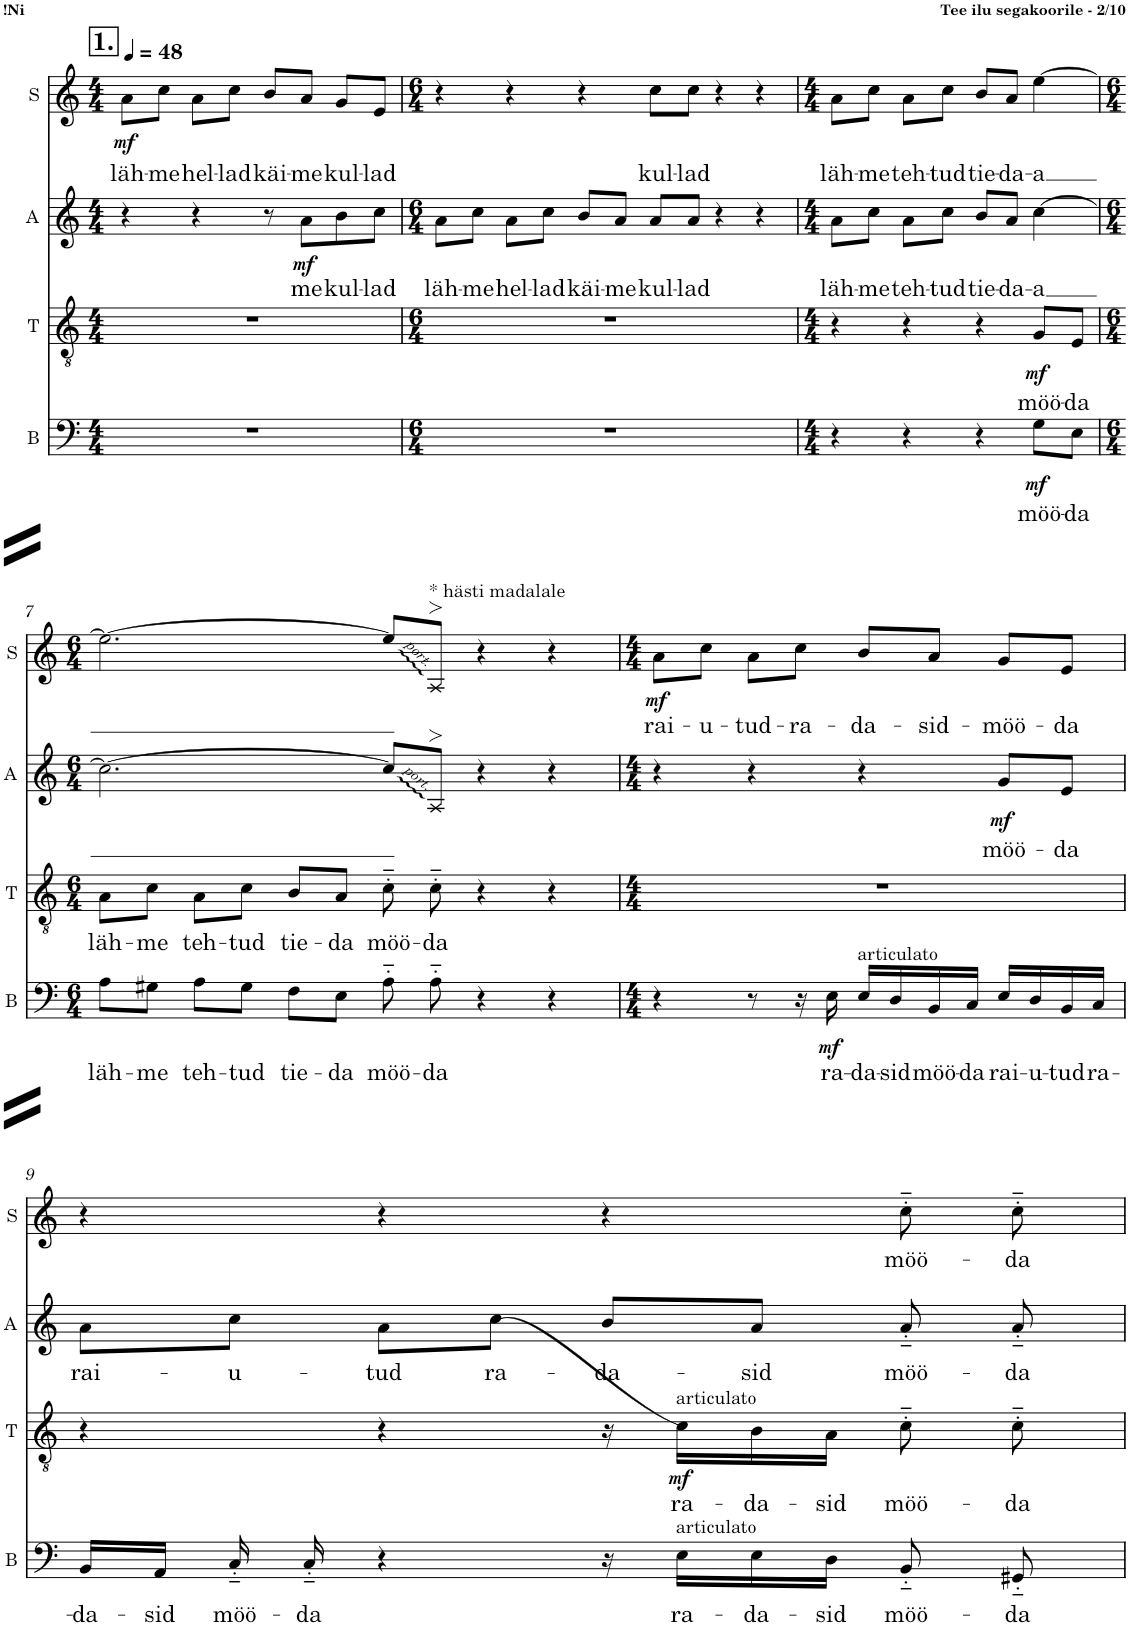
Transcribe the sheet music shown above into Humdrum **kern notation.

**kern	**text	**dynam	**kern	**text	**dynam	**kern	**text	**dynam	**kern	**text	**dynam
*part4	*part4	*part4	*part3	*part3	*part3	*part2	*part2	*part2	*part1	*part1	*part1
*staff4	*staff4	*staff4	*staff3	*staff3	*staff3	*staff2	*staff2	*staff2	*staff1	*staff1	*staff1
*I"B	*	*	*I"T	*	*	*I"A	*	*	*I"S	*	*
*I'B	*	*	*I'T	*	*	*I'A	*	*	*I'S	*	*
*clefF4	*	*	*clefGv2	*	*	*clefG2	*	*	*clefG2	*	*
*	*	*	*	*	*	*Trd1c2	*	*	*	*	*
*k[]	*	*	*k[]	*	*	*k[]	*	*	*k[]	*	*
*M4/4	*	*	*M4/4	*	*	*M4/4	*	*	*M4/4	*	*
*MM48	*	*	*MM48	*	*	*MM48	*	*	*MM48	*	*
!!LO:REH:place=s1:a:B:cj:fs=14:t=1.
=4	=4	=4	=4	=4	=4	=4	=4	=4	=4	=4	=4
!	!	!	!	!	!	!	!	!	!	!LO:LY:b	!LO:DY:b
1r	.	.	1r	.	.	4r	.	.	8a\L	läh-	mf
!	!	!	!	!	!	!	!	!	!	!LO:LY:b	!
.	.	.	.	.	.	.	.	.	8cc\J	-me	.
!	!	!	!	!	!	!	!	!	!	!LO:LY:b	!
.	.	.	.	.	.	4r	.	.	8a\L	hel-	.
!	!	!	!	!	!	!	!	!	!	!LO:LY:b	!
.	.	.	.	.	.	.	.	.	8cc\J	-lad	.
!	!	!	!	!	!	!	!	!	!	!LO:LY:b	!
.	.	.	.	.	.	8r	.	.	8b/L	käi-	.
!	!	!	!	!	!	!	!LO:LY:b	!LO:DY:b	!	!LO:LY:b	!
.	.	.	.	.	.	8a\L	me	mf	8a/J	-me	.
!	!	!	!	!	!	!	!LO:LY:b	!	!	!LO:LY:b	!
.	.	.	.	.	.	8b\	kul-	.	8g/L	kul-	.
!	!	!	!	!	!	!	!LO:LY:b	!	!	!LO:LY:b	!
.	.	.	.	.	.	8cc\J	-lad	.	8e/J	-lad	.
=5	=5	=5	=5	=5	=5	=5	=5	=5	=5	=5	=5
*M6/4	*	*	*M6/4	*	*	*M6/4	*	*	*M6/4	*	*
!	!	!	!	!	!	!	!LO:LY:b	!	!	!	!
1.r	.	.	1.r	.	.	8a\L	läh-	.	4r	.	.
!	!	!	!	!	!	!	!LO:LY:b	!	!	!	!
.	.	.	.	.	.	8cc\J	-me	.	.	.	.
!	!	!	!	!	!	!	!LO:LY:b	!	!	!	!
.	.	.	.	.	.	8a\L	hel-	.	4r	.	.
!	!	!	!	!	!	!	!LO:LY:b	!	!	!	!
.	.	.	.	.	.	8cc\J	-lad	.	.	.	.
!	!	!	!	!	!	!	!LO:LY:b	!	!	!	!
.	.	.	.	.	.	8b/L	käi-	.	4r	.	.
!	!	!	!	!	!	!	!LO:LY:b	!	!	!	!
.	.	.	.	.	.	8a/J	-me	.	.	.	.
!	!	!	!	!	!	!	!LO:LY:b	!	!	!LO:LY:b	!
.	.	.	.	.	.	8a/L	kul-	.	8cc\L	kul-	.
!	!	!	!	!	!	!	!LO:LY:b	!	!	!LO:LY:b	!
.	.	.	.	.	.	8a/J	-lad	.	8cc\J	-lad	.
.	.	.	.	.	.	4r	.	.	4r	.	.
.	.	.	.	.	.	4r	.	.	4r	.	.
=6	=6	=6	=6	=6	=6	=6	=6	=6	=6	=6	=6
*M4/4	*	*	*M4/4	*	*	*M4/4	*	*	*M4/4	*	*
!	!	!	!	!	!	!	!LO:LY:b	!	!	!LO:LY:b	!
4r	.	.	4r	.	.	8a\L	läh-	.	8a\L	läh-	.
!	!	!	!	!	!	!	!LO:LY:b	!	!	!LO:LY:b	!
.	.	.	.	.	.	8cc\J	-me	.	8cc\J	-me	.
!	!	!	!	!	!	!	!LO:LY:b	!	!	!LO:LY:b	!
4r	.	.	4r	.	.	8a\L	teh-	.	8a\L	teh-	.
!	!	!	!	!	!	!	!LO:LY:b	!	!	!LO:LY:b	!
.	.	.	.	.	.	8cc\J	-tud	.	8cc\J	-tud	.
!	!	!	!	!	!	!	!LO:LY:b	!	!	!LO:LY:b	!
4r	.	.	4r	.	.	8b/L	tie-	.	8b/L	tie-	.
!	!	!	!	!	!	!	!LO:LY:b	!	!	!LO:LY:b	!
.	.	.	.	.	.	8a/J	-da-	.	8a/J	-da-	.
!	!LO:LY:b	!LO:DY:b	!	!LO:LY:b	!LO:DY:b	!	!LO:LY:b	!	!	!LO:LY:b	!
8G\L	möö-	mf	8G/L	möö-	mf	[4cc\	-a	.	[4ee\	-a	.
!	!LO:LY:b	!	!	!LO:LY:b	!	!	!	!	!	!	!
8E\J	-da	.	8E/J	-da	.	.	.	.	.	.	.
!!LO:LB:g=z
=7	=7	=7	=7	=7	=7	=7	=7	=7	=7	=7	=7
*M6/4	*	*	*M6/4	*	*	*M6/4	*	*	*M6/4	*	*
!	!LO:LY:b	!	!	!LO:LY:b	!	!	!	!	!	!	!
8A\L	läh-	.	8A\L	läh-	.	2.cc\_	.	.	2.ee\_	.	.
!	!LO:LY:b	!	!	!LO:LY:b	!	!	!	!	!	!	!
8G#X\J	-me	.	8c\J	-me	.	.	.	.	.	.	.
!	!LO:LY:b	!	!	!LO:LY:b	!	!	!	!	!	!	!
8A\L	teh-	.	8A\L	teh-	.	.	.	.	.	.	.
!	!LO:LY:b	!	!	!LO:LY:b	!	!	!	!	!	!	!
8G#\J	-tud	.	8c\J	-tud	.	.	.	.	.	.	.
!	!LO:LY:b	!	!	!LO:LY:b	!	!	!	!	!	!	!
8F\L	tie-	.	8B/L	tie-	.	.	.	.	.	.	.
!	!LO:LY:b	!	!	!LO:LY:b	!	!	!	!	!	!	!
8E\J	-da	.	8A/J	-da	.	.	.	.	.	.	.
!	!LO:LY:b	!	!	!LO:LY:b	!	!	!	!	!	!	!
8A'~\	möö-	.	8c'~\	möö-	.	8cc/L]	.	.	8ee/L]	.	.
!	!	!	!	!	!	!	!	!	!LO:TX:a:t=* hästi madalale	!	!
!	!LO:LY:b	!	!	!LO:LY:b	!	!	!	!	!	!	!
8A'~\	-da	.	8c'~\	-da	.	8A>/J	.	.	8A>/J	.	.
4r	.	.	4r	.	.	4r	.	.	4r	.	.
4r	.	.	4r	.	.	4r	.	.	4r	.	.
=8	=8	=8	=8	=8	=8	=8	=8	=8	=8	=8	=8
*M4/4	*	*	*M4/4	*	*	*M4/4	*	*	*M4/4	*	*
!	!	!	!	!	!	!	!	!	!	!LO:LY:b	!LO:DY:b
4r	.	.	1r	.	.	4r	.	.	8a\L	rai-	mf
!	!	!	!	!	!	!	!	!	!	!LO:LY:b	!
.	.	.	.	.	.	.	.	.	8cc\J	-u-	.
!	!	!	!	!	!	!	!	!	!	!LO:LY:b	!
8r	.	.	.	.	.	4r	.	.	8a\L	-tud-	.
!	!	!	!	!	!	!	!	!	!	!LO:LY:b	!
16r	.	.	.	.	.	.	.	.	8cc\J	-ra-	.
!	!LO:LY:b	!LO:DY:b	!	!	!	!	!	!	!	!	!
16E\	ra-	mf	.	.	.	.	.	.	.	.	.
!LO:TX:a:t=articulato	!	!	!	!	!	!	!	!	!	!	!
!	!LO:LY:b	!	!	!	!	!	!	!	!	!LO:LY:b	!
16E/LL	-da-	.	.	.	.	4r	.	.	8b/L	-da-	.
!	!LO:LY:b	!	!	!	!	!	!	!	!	!	!
16D/	-sid	.	.	.	.	.	.	.	.	.	.
!	!LO:LY:b	!	!	!	!	!	!	!	!	!LO:LY:b	!
16BB/	möö-	.	.	.	.	.	.	.	8a/J	-sid-	.
!	!LO:LY:b	!	!	!	!	!	!	!	!	!	!
16C/JJ	-da	.	.	.	.	.	.	.	.	.	.
!	!LO:LY:b	!	!	!	!	!	!LO:LY:b	!LO:DY:b	!	!LO:LY:b	!
16E/LL	rai-	.	.	.	.	8g/L	-möö-	mf	8g/L	-möö-	.
!	!LO:LY:b	!	!	!	!	!	!	!	!	!	!
16D/	-u-	.	.	.	.	.	.	.	.	.	.
!	!LO:LY:b	!	!	!	!	!	!LO:LY:b	!	!	!LO:LY:b	!
16BB/	-tud	.	.	.	.	8e/J	-da	.	8e/J	-da	.
!	!LO:LY:b	!	!	!	!	!	!	!	!	!	!
16C/JJ	ra-	.	.	.	.	.	.	.	.	.	.
!!LO:LB:g=z
=9	=9	=9	=9	=9	=9	=9	=9	=9	=9	=9	=9
!	!LO:LY:b	!	!	!	!	!	!LO:LY:b	!	!	!	!
16BB/LL	-da-	.	4r	.	.	8a\L	rai-	.	4r	.	.
!	!LO:LY:b	!	!	!	!	!	!	!	!	!	!
16AA/JJ	-sid	.	.	.	.	.	.	.	.	.	.
!	!LO:LY:b	!	!	!	!	!	!LO:LY:b	!	!	!	!
16C'~/	möö-	.	.	.	.	8cc\J	-u-	.	.	.	.
!	!LO:LY:b	!	!	!	!	!	!	!	!	!	!
16C'~/	-da	.	.	.	.	.	.	.	.	.	.
!	!	!	!	!	!	!	!LO:LY:b	!	!	!	!
4r	.	.	4r	.	.	8a\L	-tud	.	4r	.	.
!	!	!	!	!	!	!	!LO:LY:b	!	!	!	!
.	.	.	.	.	.	(8cc\J	ra-	.	.	.	.
!	!	!	!	!	!	!	!LO:LY:b	!	!	!	!
16r	.	.	16r	.	.	8b/L	-da-	.	4r	.	.
!	!	!	!LO:TX:a:t=articulato	!	!	!	!	!	!	!	!
!LO:TX:a:t=articulato	!	!	!	!	!	!	!	!	!	!	!
!	!LO:LY:b	!	!	!LO:LY:b	!LO:DY:b	!	!	!	!	!	!
16E\LL	ra-	.	16c\LL)	ra-	mf	.	.	.	.	.	.
!	!LO:LY:b	!	!	!LO:LY:b	!	!	!LO:LY:b	!	!	!	!
16E\	-da-	.	16B\	-da-	.	8a/J	-sid	.	.	.	.
!	!LO:LY:b	!	!	!LO:LY:b	!	!	!	!	!	!	!
16D\JJ	-sid	.	16A\JJ	-sid	.	.	.	.	.	.	.
!	!LO:LY:b	!	!	!LO:LY:b	!	!	!LO:LY:b	!	!	!LO:LY:b	!
8BB'~/	möö-	.	8c'~\	möö-	.	8a'~/	möö-	.	8cc'~\	möö-	.
!	!LO:LY:b	!	!	!LO:LY:b	!	!	!LO:LY:b	!	!	!LO:LY:b	!
8GG#X'~/	-da	.	8c'~\	-da	.	8a'~/	-da	.	8cc'~\	-da	.
=	=	=	=	=	=	=	=	=	=	=	=
*-	*-	*-	*-	*-	*-	*-	*-	*-	*-	*-	*-
